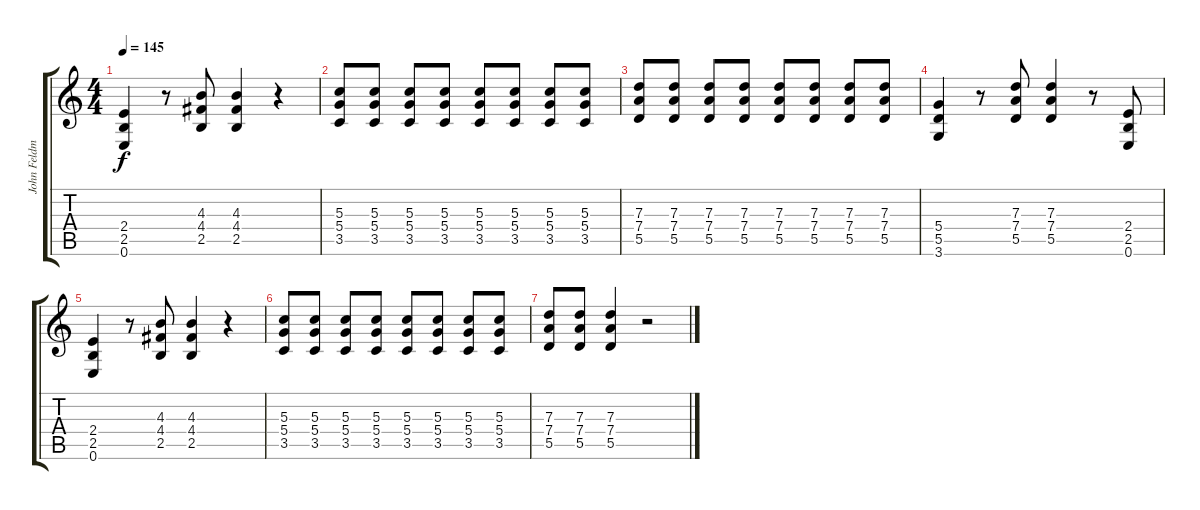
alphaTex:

\track ("John Feldman" "John Feldm") {instrument overdrivenguitar}
\staff {score tabs}
\tuning (E4 B3 G3 D3 A2 E2) {hide}
\ts (4 4)
\tempo 145
\clef g2
\ks c
(2.4 2.5 0.6).4{dy f} r.8 (4.3 4.4 2.5).8 (4.3 4.4 2.5).4 r.4 |
(5.3 5.4 3.5).8 (5.3 5.4 3.5).8 (5.3 5.4 3.5).8 (5.3 5.4 3.5).8 (5.3 5.4 3.5).8 (5.3 5.4 3.5).8 (5.3 5.4 3.5).8 (5.3 5.4 3.5).8 |
(7.3 7.4 5.5).8 (7.3 7.4 5.5).8 (7.3 7.4 5.5).8 (7.3 7.4 5.5).8 (7.3 7.4 5.5).8 (7.3 7.4 5.5).8 (7.3 7.4 5.5).8 (7.3 7.4 5.5).8 |
(5.4 5.5 3.6).4 r.8 (7.3 7.4 5.5).8 (7.3 7.4 5.5).4 r.8 (2.4 2.5 0.6).8 |
(2.4 2.5 0.6).4 r.8 (4.3 4.4 2.5).8 (4.3 4.4 2.5).4 r.4 |
(5.3 5.4 3.5).8 (5.3 5.4 3.5).8 (5.3 5.4 3.5).8 (5.3 5.4 3.5).8 (5.3 5.4 3.5).8 (5.3 5.4 3.5).8 (5.3 5.4 3.5).8 (5.3 5.4 3.5).8 |
(7.3 7.4 5.5).8 (7.3 7.4 5.5).8 (7.3 7.4 5.5).4 r.2
